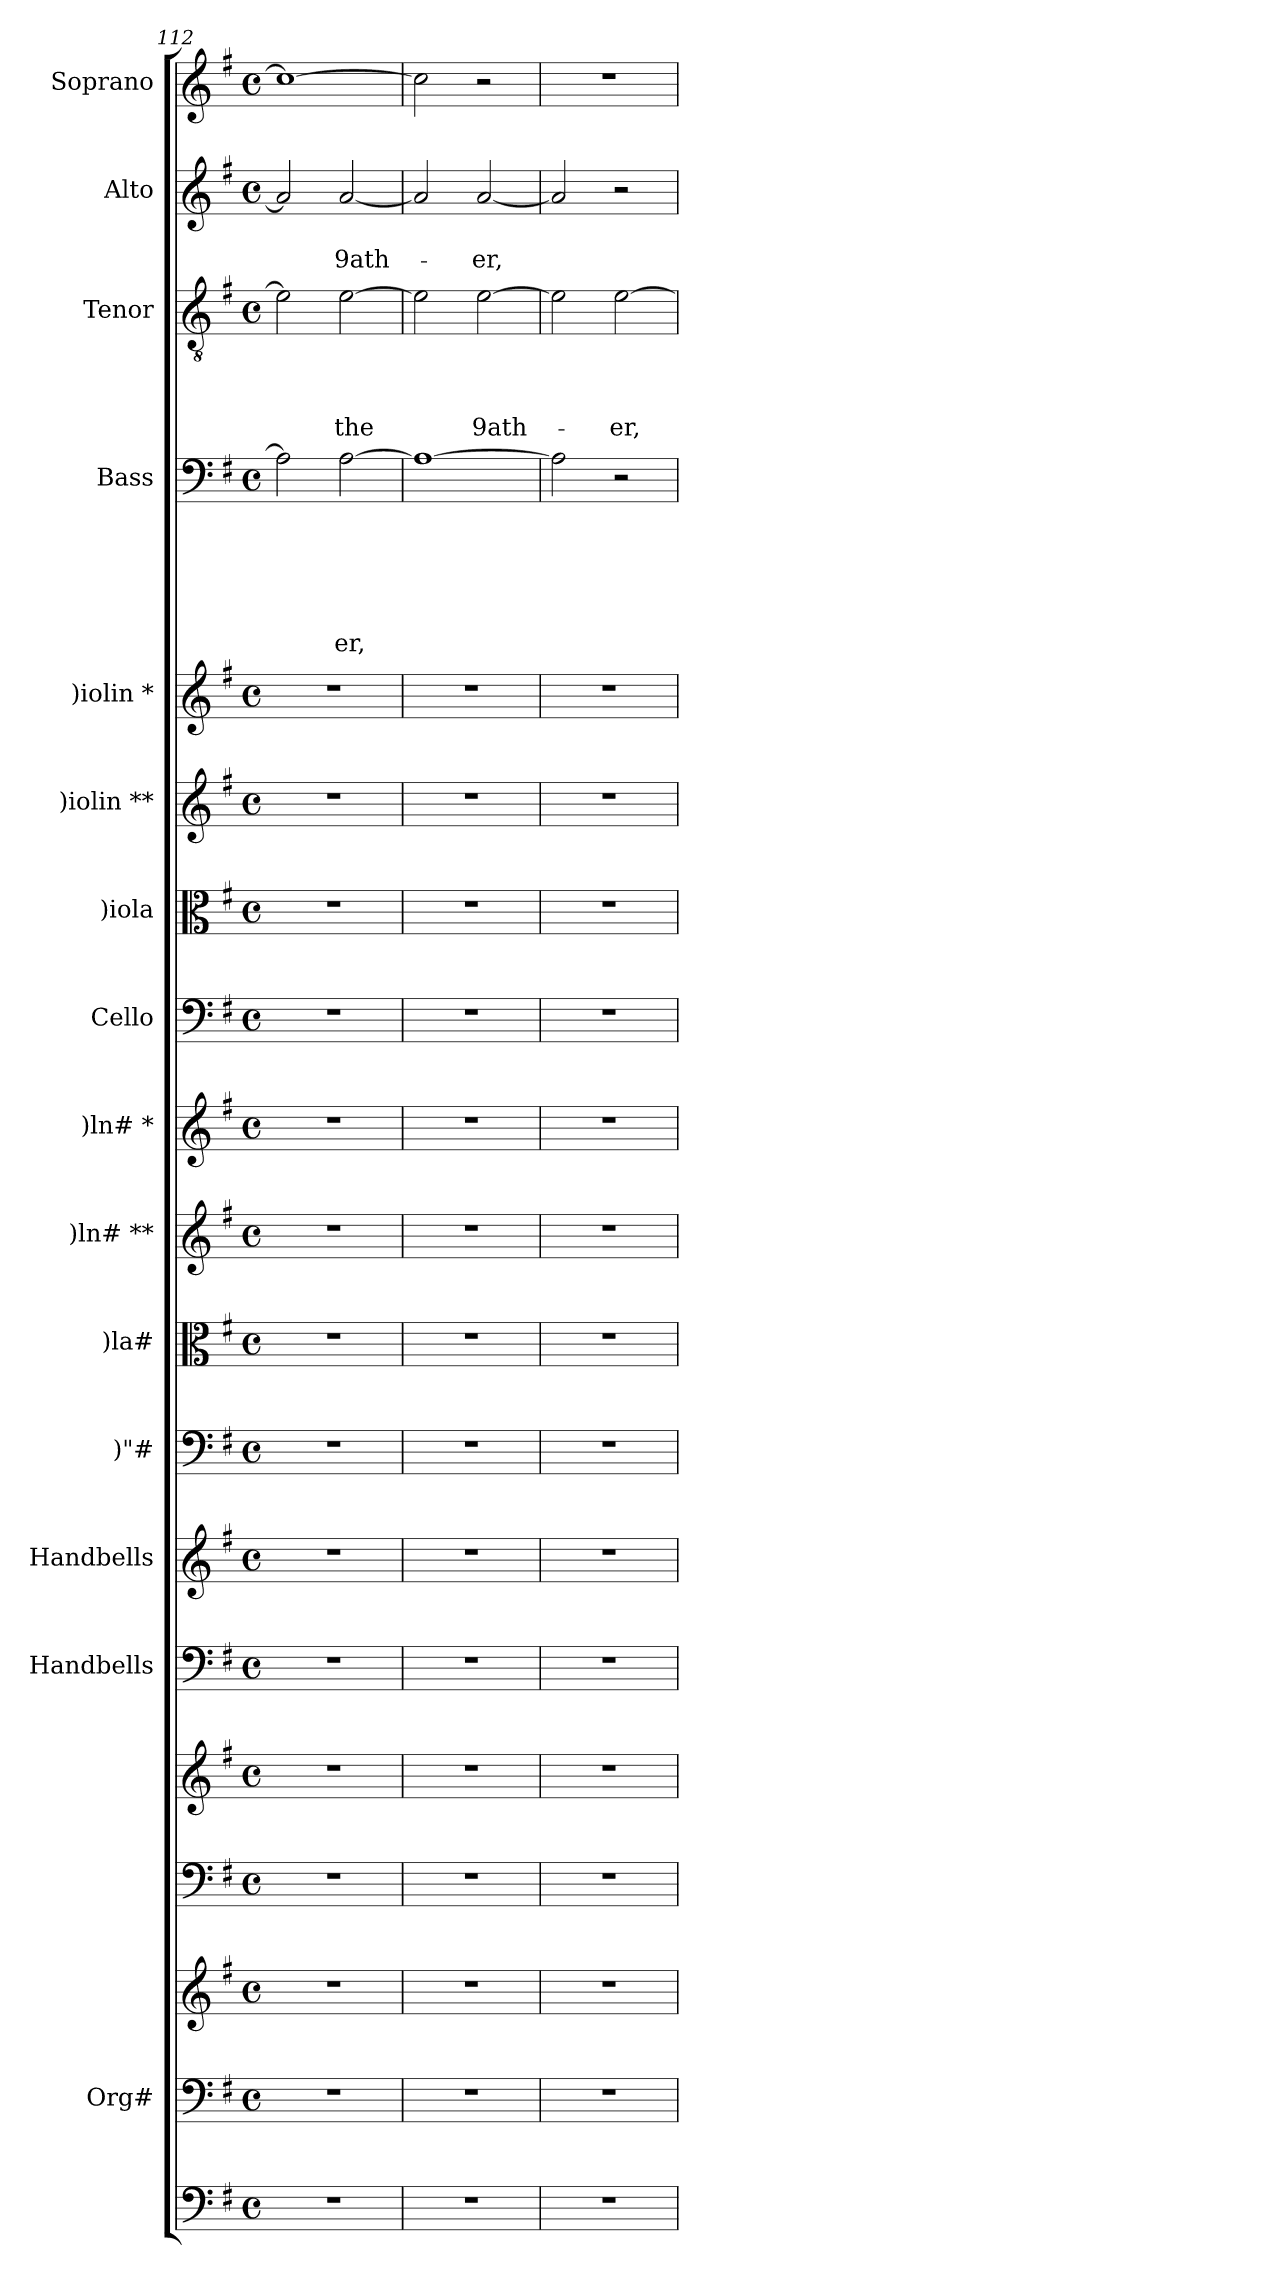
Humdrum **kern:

**kern	**kern	**kern	**kern	**kern	**kern	**kern	**kern	**kern	**kern	**kern	**kern	**kern	**kern	**kern	**kern	**text	**text	**text	**text	**text	**text	**kern	**text	**text	**text	**text	**kern	**text	**text	**kern	**text
*part18	*part17	*part17	*part16	*part15	*part14	*part13	*part12	*part11	*part10	*part9	*part8	*part7	*part6	*part5	*part4	*part4	*part4	*part4	*part4	*part4	*part4	*part3	*part3	*part3	*part3	*part3	*part2	*part2	*part2	*part1	*part1
*staff19	*staff18	*staff17	*staff16	*staff15	*staff14	*staff13	*staff12	*staff11	*staff10	*staff9	*staff8	*staff7	*staff6	*staff5	*staff4	*staff4	*staff4	*staff4	*staff4	*staff4	*staff4	*staff3	*staff3	*staff3	*staff3	*staff3	*staff2	*staff2	*staff2	*staff1	*staff1
*	*I"Org#	*	*	*	*I"Handbells	*I"Handbells	*I")"#	*I")la#	*I")ln# **	*I")ln# *	*I"Cello	*I")iola	*I")iolin **	*I")iolin *	*I"Bass	*	*	*	*	*	*	*I"Tenor	*	*	*	*	*I"Alto	*	*	*I"Soprano	*
*	*	*	*	*	*	*	*	*I')la#	*I')ln# **	*I')ln# *	*	*	*	*	*I'B	*	*	*	*	*	*	*I'T	*	*	*	*	*I'A	*	*	*I'S	*
!!LO:PB:g=z
*clefF4	*clefF4	*clefG2	*clefF4	*clefG2	*clefF4	*clefG2	*clefF4	*clefC3	*clefG2	*clefG2	*clefF4	*clefC3	*clefG2	*clefG2	*clefF4	*	*	*	*	*	*	*clefGv2	*	*	*	*	*clefG2	*	*	*clefG2	*
*k[f#]	*k[f#]	*k[f#]	*k[f#]	*k[f#]	*k[f#]	*k[f#]	*k[f#]	*k[f#]	*k[f#]	*k[f#]	*k[f#]	*k[f#]	*k[f#]	*k[f#]	*k[f#]	*	*	*	*	*	*	*k[f#]	*	*	*	*	*k[f#]	*	*	*k[f#]	*
*G:	*G:	*G:	*G:	*G:	*G:	*G:	*G:	*G:	*G:	*G:	*G:	*G:	*G:	*G:	*G:	*	*	*	*	*	*	*G:	*	*	*	*	*G:	*	*	*G:	*
*M4/4	*M4/4	*M4/4	*M4/4	*M4/4	*M4/4	*M4/4	*M4/4	*M4/4	*M4/4	*M4/4	*M4/4	*M4/4	*M4/4	*M4/4	*M4/4	*	*	*	*	*	*	*M4/4	*	*	*	*	*M4/4	*	*	*M4/4	*
*met(c)	*met(c)	*met(c)	*met(c)	*met(c)	*met(c)	*met(c)	*met(c)	*met(c)	*met(c)	*met(c)	*met(c)	*met(c)	*met(c)	*met(c)	*met(c)	*	*	*	*	*	*	*met(c)	*	*	*	*	*met(c)	*	*	*met(c)	*
=112	=112	=112	=112	=112	=112	=112	=112	=112	=112	=112	=112	=112	=112	=112	=112	=112	=112	=112	=112	=112	=112	=112	=112	=112	=112	=112	=112	=112	=112	=112	=112
1r	1r	1r	1r	1r	1r	1r	1r	1r	1r	1r	1r	1r	1r	1r	2A\]	.	.	.	.	.	.	2e\]	.	.	.	.	2a/]	.	.	1cc_	.
!	!	!	!	!	!	!	!	!	!	!	!	!	!	!	!	!	!	!	!	!	!LO:LY:b	!	!	!	!	!LO:LY:b	!	!	!LO:LY:b	!	!
.	.	.	.	.	.	.	.	.	.	.	.	.	.	.	[>2A\	.	.	.	.	.	-er,	[>2e\	.	.	.	the	[<2a/	.	9ath-	.	.
=113	=113	=113	=113	=113	=113	=113	=113	=113	=113	=113	=113	=113	=113	=113	=113	=113	=113	=113	=113	=113	=113	=113	=113	=113	=113	=113	=113	=113	=113	=113	=113
1r	1r	1r	1r	1r	1r	1r	1r	1r	1r	1r	1r	1r	1r	1r	1A_	.	.	.	.	.	.	2e\]	.	.	.	.	2a/]	.	.	2cc\]	.
!	!	!	!	!	!	!	!	!	!	!	!	!	!	!	!	!	!	!	!	!	!	!	!	!	!	!LO:LY:b	!	!	!LO:LY:b	!	!
.	.	.	.	.	.	.	.	.	.	.	.	.	.	.	.	.	.	.	.	.	.	[>2e\	.	.	.	9ath-	[<2a/	.	-er,	2r	.
=114	=114	=114	=114	=114	=114	=114	=114	=114	=114	=114	=114	=114	=114	=114	=114	=114	=114	=114	=114	=114	=114	=114	=114	=114	=114	=114	=114	=114	=114	=114	=114
1r	1r	1r	1r	1r	1r	1r	1r	1r	1r	1r	1r	1r	1r	1r	2A\]	.	.	.	.	.	.	2e\]	.	.	.	.	2a/]	.	.	1r	.
!	!	!	!	!	!	!	!	!	!	!	!	!	!	!	!	!	!	!	!	!	!	!	!	!	!	!LO:LY:b	!	!	!	!	!
.	.	.	.	.	.	.	.	.	.	.	.	.	.	.	2r	.	.	.	.	.	.	[>2e\	.	.	.	-er,	2r	.	.	.	.
=	=	=	=	=	=	=	=	=	=	=	=	=	=	=	=	=	=	=	=	=	=	=	=	=	=	=	=	=	=	=	=
*-	*-	*-	*-	*-	*-	*-	*-	*-	*-	*-	*-	*-	*-	*-	*-	*-	*-	*-	*-	*-	*-	*-	*-	*-	*-	*-	*-	*-	*-	*-	*-
